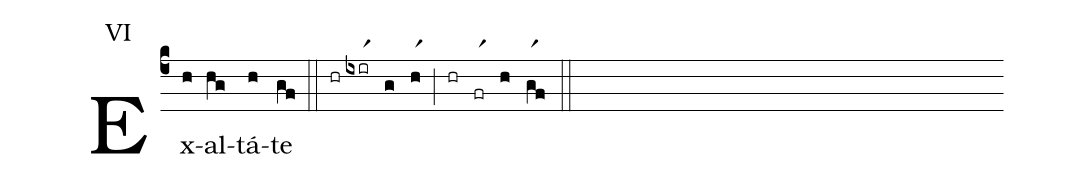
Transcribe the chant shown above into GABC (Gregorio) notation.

annotation: VI;
%%
(c4) Ex(h)al(hg)tá(h)te(gf) (::) (hr)(ixirr1)(g)(hr1)(;)(hr)(frr1)(h)(gr1f)(::)
